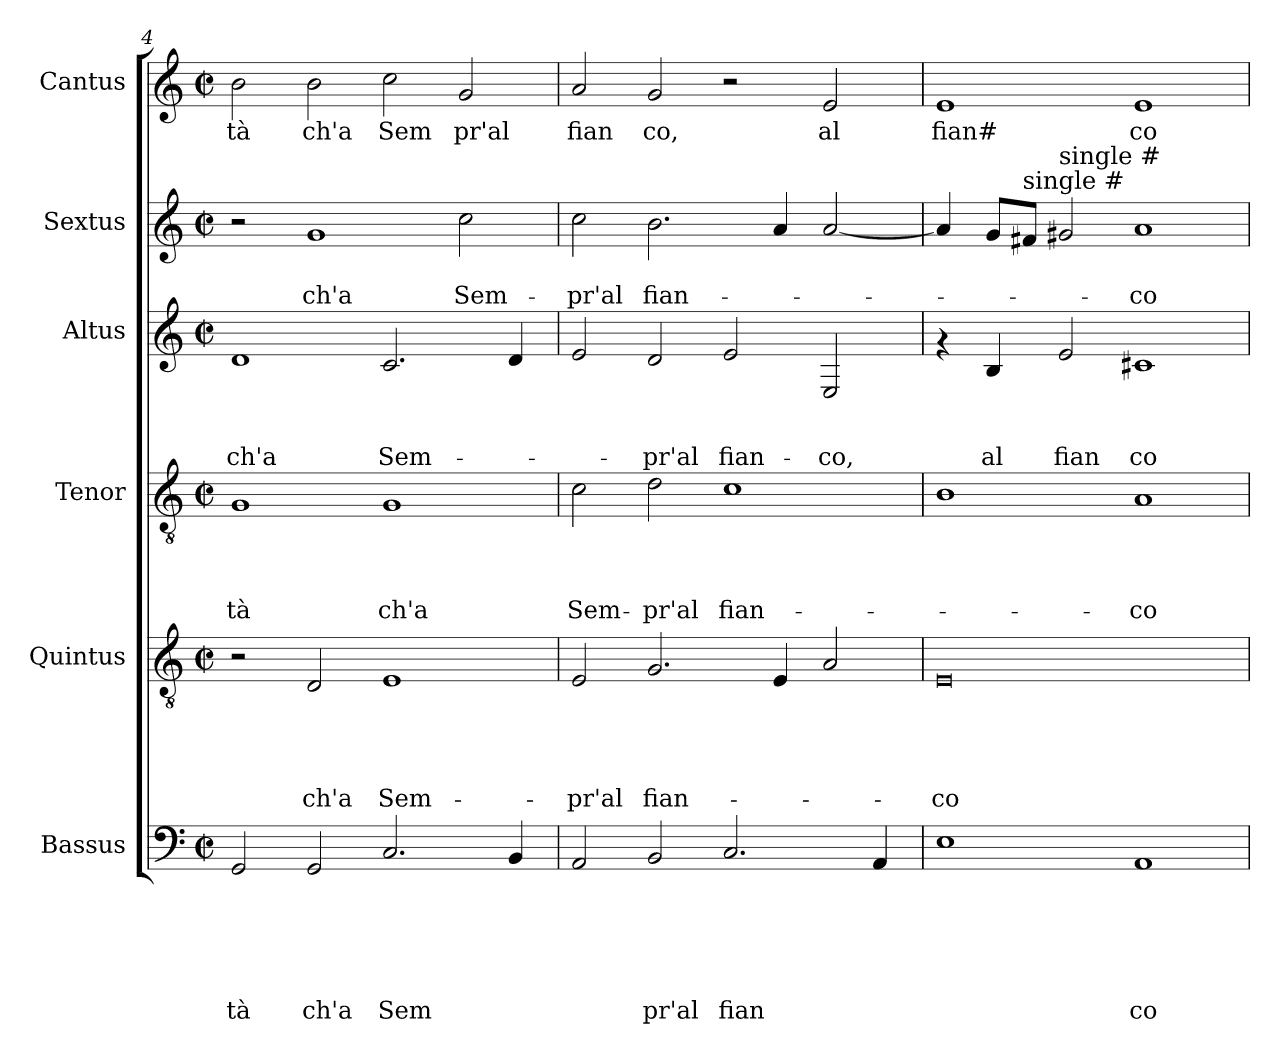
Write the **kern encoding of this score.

**kern	**text	**text	**text	**text	**text	**text	**kern	**text	**text	**text	**text	**text	**kern	**text	**text	**text	**text	**kern	**text	**text	**text	**kern	**text	**text	**kern	**text
*part6	*part6	*part6	*part6	*part6	*part6	*part6	*part5	*part5	*part5	*part5	*part5	*part5	*part4	*part4	*part4	*part4	*part4	*part3	*part3	*part3	*part3	*part2	*part2	*part2	*part1	*part1
*staff6	*staff6	*staff6	*staff6	*staff6	*staff6	*staff6	*staff5	*staff5	*staff5	*staff5	*staff5	*staff5	*staff4	*staff4	*staff4	*staff4	*staff4	*staff3	*staff3	*staff3	*staff3	*staff2	*staff2	*staff2	*staff1	*staff1
*I"Bassus	*	*	*	*	*	*	*I"Quintus	*	*	*	*	*	*I"Tenor	*	*	*	*	*I"Altus	*	*	*	*I"Sextus	*	*	*I"Cantus	*
*clefF4	*	*	*	*	*	*	*clefGv2	*	*	*	*	*	*clefGv2	*	*	*	*	*clefG2	*	*	*	*clefG2	*	*	*clefG2	*
*k[]	*	*	*	*	*	*	*k[]	*	*	*	*	*	*k[]	*	*	*	*	*k[]	*	*	*	*k[]	*	*	*k[]	*
*C:	*	*	*	*	*	*	*C:	*	*	*	*	*	*C:	*	*	*	*	*C:	*	*	*	*C:	*	*	*C:	*
*M2/2	*	*	*	*	*	*	*M2/2	*	*	*	*	*	*M2/2	*	*	*	*	*M2/2	*	*	*	*M2/2	*	*	*M2/2	*
*met(c|)	*	*	*	*	*	*	*met(c|)	*	*	*	*	*	*met(c|)	*	*	*	*	*met(c|)	*	*	*	*met(c|)	*	*	*met(c|)	*
=4	=4	=4	=4	=4	=4	=4	=4	=4	=4	=4	=4	=4	=4	=4	=4	=4	=4	=4	=4	=4	=4	=4	=4	=4	=4	=4
!	!	!	!	!	!	!LO:LY:b	!	!	!	!	!	!	!	!	!	!	!LO:LY:b	!	!	!	!LO:LY:b	!	!	!	!	!LO:LY:b
2GG/	.	.	.	.	.	tà	2r	.	.	.	.	.	1G	.	.	.	-tà	1d	.	.	ch'a	2r	.	.	2b\	tà
!	!	!	!	!	!	!LO:LY:b	!	!	!	!	!	!LO:LY:b	!	!	!	!	!	!	!	!	!	!	!	!LO:LY:b	!	!LO:LY:b
2GG/	.	.	.	.	.	ch'a	2D/	.	.	.	.	ch'a	.	.	.	.	.	.	.	.	.	1g	.	ch'a	2b\	ch'a
!	!	!	!	!	!	!LO:LY:b	!	!	!	!	!	!LO:LY:b	!	!	!	!	!LO:LY:b	!	!	!	!LO:LY:b	!	!	!	!	!LO:LY:b
2.C/	.	.	.	.	.	Sem	1E	.	.	.	.	Sem-	1G	.	.	.	ch'a	2.c/	.	.	Sem-	.	.	.	2cc\	Sem
!	!	!	!	!	!	!	!	!	!	!	!	!	!	!	!	!	!	!	!	!	!	!	!	!LO:LY:b	!	!LO:LY:b
.	.	.	.	.	.	.	.	.	.	.	.	.	.	.	.	.	.	.	.	.	.	2cc\	.	Sem-	2g/	pr'al
4BB/	.	.	.	.	.	.	.	.	.	.	.	.	.	.	.	.	.	4d/	.	.	.	.	.	.	.	.
=5	=5	=5	=5	=5	=5	=5	=5	=5	=5	=5	=5	=5	=5	=5	=5	=5	=5	=5	=5	=5	=5	=5	=5	=5	=5	=5
!	!	!	!	!	!	!	!	!	!	!	!	!LO:LY:b	!	!	!	!	!LO:LY:b	!	!	!	!	!	!	!LO:LY:b	!	!LO:LY:b
2AA/	.	.	.	.	.	.	2E/	.	.	.	.	-pr'al	2c\	.	.	.	Sem-	2e/	.	.	.	2cc\	.	-pr'al	2a/	fian
!	!	!	!	!	!	!LO:LY:b	!	!	!	!	!	!LO:LY:b	!	!	!	!	!LO:LY:b	!	!	!	!LO:LY:b	!	!	!LO:LY:b	!	!LO:LY:b
2BB/	.	.	.	.	.	pr'al	2.G/	.	.	.	.	fian-	2d\	.	.	.	-pr'al	2d/	.	.	-pr'al	2.b\	.	fian-	2g/	co,
!	!	!	!	!	!	!LO:LY:b	!	!	!	!	!	!	!	!	!	!	!LO:LY:b	!	!	!	!LO:LY:b	!	!	!	!	!
2.C/	.	.	.	.	.	fian	.	.	.	.	.	.	1c	.	.	.	fian-	2e/	.	.	fian-	.	.	.	2r	.
.	.	.	.	.	.	.	4E/	.	.	.	.	.	.	.	.	.	.	.	.	.	.	4a/	.	.	.	.
!	!	!	!	!	!	!	!	!	!	!	!	!	!	!	!	!	!	!	!	!	!LO:LY:b	!	!	!	!	!LO:LY:b
.	.	.	.	.	.	.	2A/	.	.	.	.	.	.	.	.	.	.	2E/	.	.	-co,	[<2a/	.	.	2e/	al
4AA/	.	.	.	.	.	.	.	.	.	.	.	.	.	.	.	.	.	.	.	.	.	.	.	.	.	.
!!LO:LB:g=z
=6	=6	=6	=6	=6	=6	=6	=6	=6	=6	=6	=6	=6	=6	=6	=6	=6	=6	=6	=6	=6	=6	=6	=6	=6	=6	=6
!	!	!	!	!	!	!	!	!	!	!	!	!LO:LY:b	!	!	!	!	!	!	!	!	!	!	!	!	!	!LO:LY:b
1E	.	.	.	.	.	.	0E	.	.	.	.	-co	1B	.	.	.	.	4rf	.	.	.	4a/]	.	.	1e	fian#
!	!	!	!	!	!	!	!	!	!	!	!	!	!	!	!	!	!	!	!	!	!LO:LY:b	!	!	!	!	!
.	.	.	.	.	.	.	.	.	.	.	.	.	.	.	.	.	.	4B/	.	.	al	8g/L	.	.	.	.
!	!	!	!	!	!	!	!	!	!	!	!	!	!	!	!	!	!	!	!	!	!	!LO:TX:a:t=single #	!	!	!	!
.	.	.	.	.	.	.	.	.	.	.	.	.	.	.	.	.	.	.	.	.	.	8f#/J	.	.	.	.
!	!	!	!	!	!	!	!	!	!	!	!	!	!	!	!	!	!	!	!	!	!	!LO:TX:a:t=single #	!	!	!	!
!	!	!	!	!	!	!	!	!	!	!	!	!	!	!	!	!	!	!	!	!	!LO:LY:b	!	!	!	!	!
.	.	.	.	.	.	.	.	.	.	.	.	.	.	.	.	.	.	2e/	.	.	fian	2g#/	.	.	.	.
!	!	!	!	!	!	!LO:LY:b	!	!	!	!	!	!	!	!	!	!	!LO:LY:b	!	!	!	!LO:LY:b	!	!	!LO:LY:b	!	!LO:LY:b
1AA	.	.	.	.	.	co	.	.	.	.	.	.	1A	.	.	.	-co	1c#X	.	.	co	1a	.	-co	1e	co
=	=	=	=	=	=	=	=	=	=	=	=	=	=	=	=	=	=	=	=	=	=	=	=	=	=	=
*-	*-	*-	*-	*-	*-	*-	*-	*-	*-	*-	*-	*-	*-	*-	*-	*-	*-	*-	*-	*-	*-	*-	*-	*-	*-	*-
